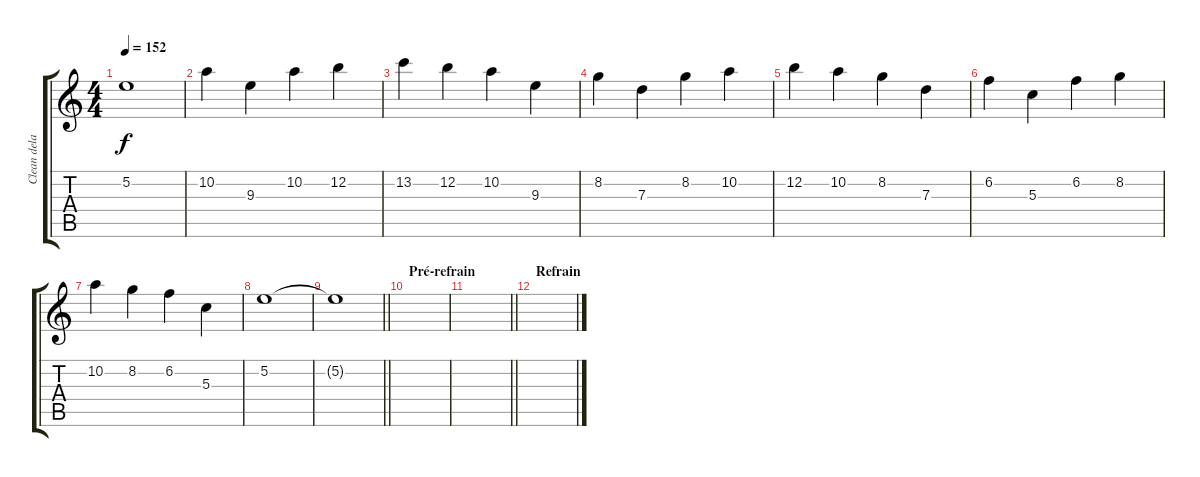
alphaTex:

\track ("Clean delay" "Clean dela") {instrument electricguitarclean}
\staff {score tabs}
\tuning (E4 B3 G3 D3 A2 E2) {hide}
\ts (4 4)
\tempo 152
\clef g2
\ks c
5.2.1{dy f} |
10.2.4 9.3.4 10.2.4 12.2.4 |
13.2.4 12.2.4 10.2.4 9.3.4 |
8.2.4 7.3.4 8.2.4 10.2.4 |
12.2.4 10.2.4 8.2.4 7.3.4 |
6.2.4 5.3.4 6.2.4 8.2.4 |
10.2.4 8.2.4 6.2.4 5.3.4 |
5.2.1 |
\barLineRight lightlight
5.2{t}.1 |
\section ("" "Pré-refrain")
|
\barLineRight lightlight
|
\section ("" "Refrain")
